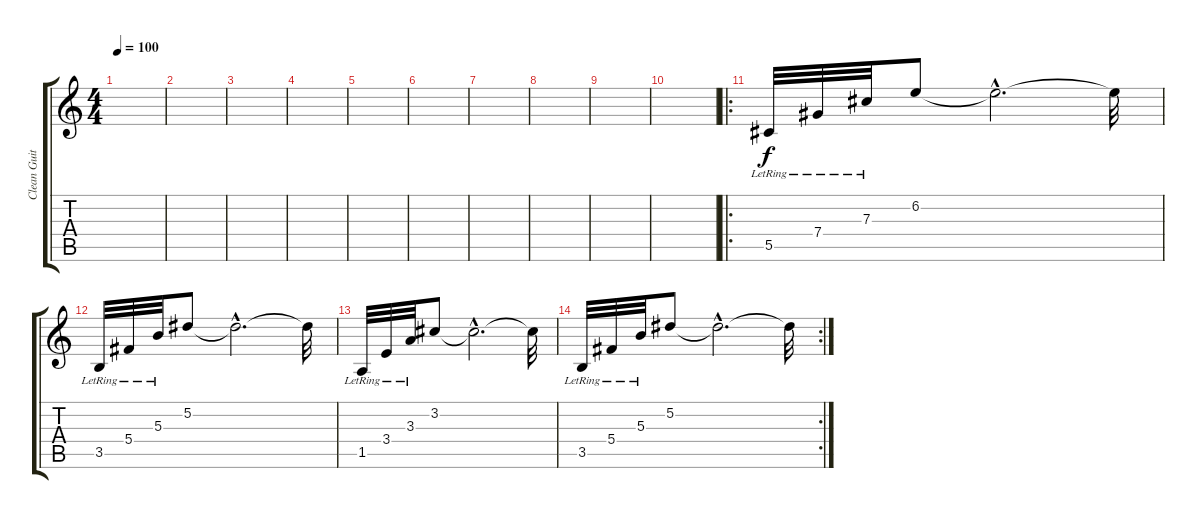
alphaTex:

\track ("Clean Guitar" "Clean Guit") {instrument electricguitarclean}
\staff {score tabs}
\tuning (Eb4 Bb3 Gb3 Db3 Ab2 Eb2) {hide}
\ts (4 4)
\tempo 100
\clef g2
\ks c
|
|
|
|
|
|
|
|
|
|
\ro
5.5{lr}.32 7.4{lr}.32 7.3{lr}.32 6.2.8 6.2{hac t}.2{d} 6.2{t}.32 |
3.5{lr}.32 5.4{lr}.32 5.3{lr}.32 5.2.8 5.2{hac t}.2{d} 5.2{t}.32 |
1.5{lr}.32 3.4{lr}.32 3.3{lr}.32 3.2.8 3.2{hac t}.2{d} 3.2{t}.32 |
\rc 2
3.5{lr}.32 5.4{lr}.32 5.3{lr}.32 5.2.8 5.2{hac t}.2{d} 5.2{t}.32
